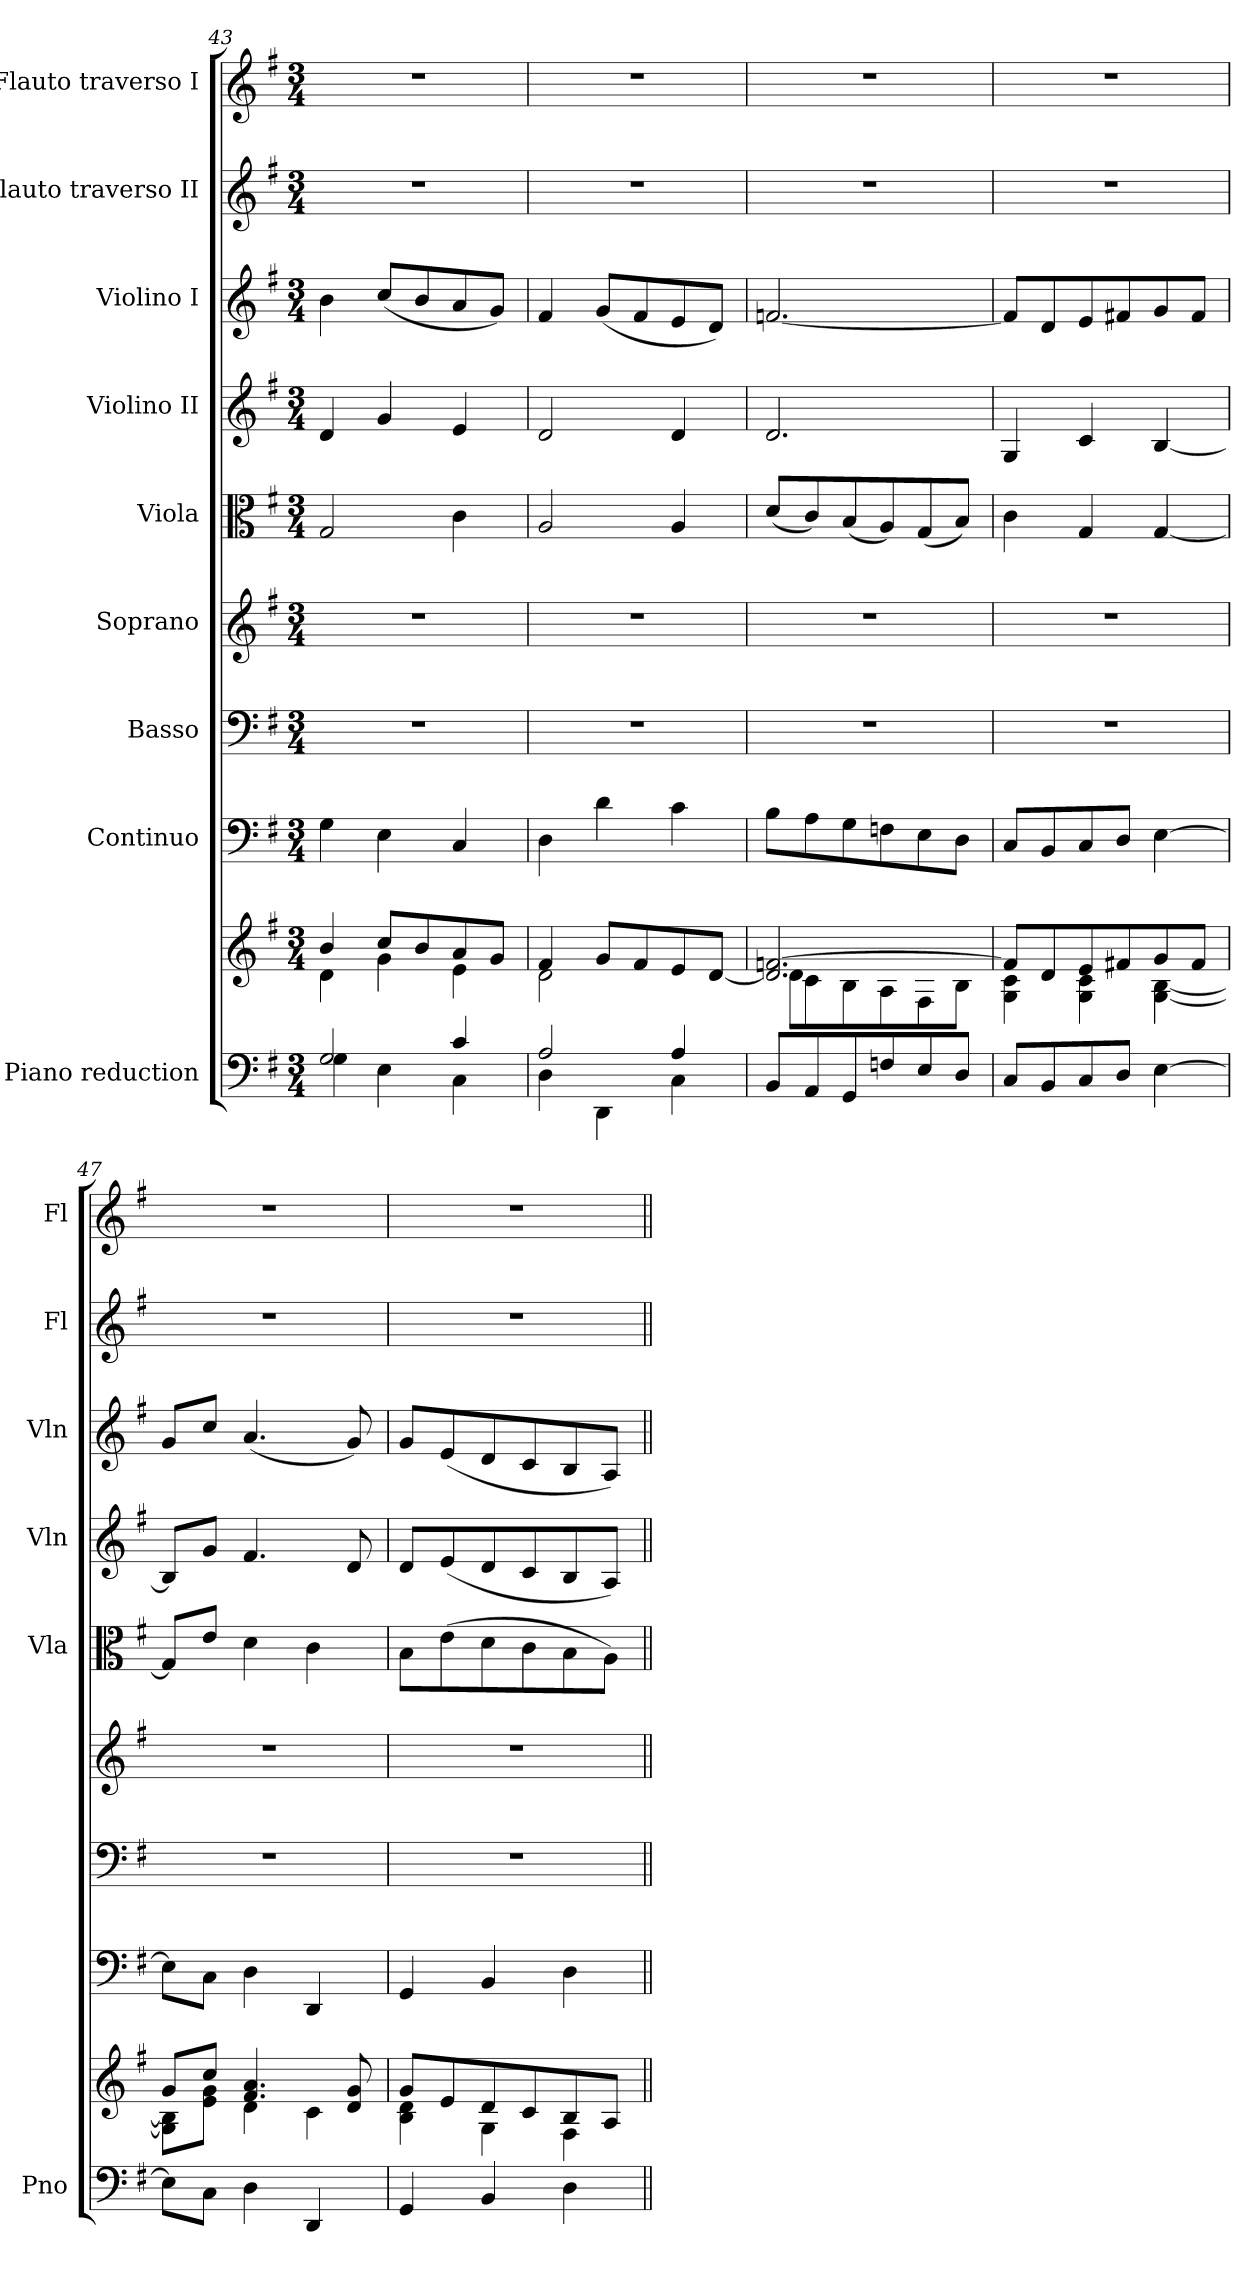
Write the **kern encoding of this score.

**kern	**kern	**kern	**kern	**kern	**kern	**kern	**kern	**kern	**kern
*part9	*part9	*part8	*part7	*part6	*part5	*part4	*part3	*part2	*part1
*staff10	*staff9	*staff8	*staff7	*staff6	*staff5	*staff4	*staff3	*staff2	*staff1
*I"Piano reduction	*	*I"Continuo	*I"Basso	*I"Soprano	*I"Viola	*I"Violino II	*I"Violino I	*I"Flauto traverso II	*I"Flauto traverso I
*I'Pno	*	*	*	*	*I'Vla	*I'Vln	*I'Vln	*I'Fl	*I'Fl
*clefF4	*clefG2	*clefF4	*clefF4	*clefG2	*clefC3	*clefG2	*clefG2	*clefG2	*clefG2
*k[f#]	*k[f#]	*k[f#]	*k[f#]	*k[f#]	*k[f#]	*k[f#]	*k[f#]	*k[f#]	*k[f#]
*M3/4	*M3/4	*M3/4	*M3/4	*M3/4	*M3/4	*M3/4	*M3/4	*M3/4	*M3/4
=43	=43	=43	=43	=43	=43	=43	=43	=43	=43
*^	*^	*	*	*	*	*	*	*	*
2G/	4G\	4b/	4d\	4G\	2.r	2.r	2G/	4d/	4b\	2.r	2.r
.	4E\	8cc/L	4g\	4E\	.	.	.	4g/	(<8cc/L	.	.
.	.	8b/	.	.	.	.	.	.	8b/	.	.
4c/	4C\	8a/	4e\	4C/	.	.	4c\	4e/	8a/	.	.
.	.	8g/J	.	.	.	.	.	.	8g/J)	.	.
=44	=44	=44	=44	=44	=44	=44	=44	=44	=44	=44	=44
2A/	4D\	4f#/	2d\	4D\	2.r	2.r	2A/	2d/	4f#/	2.r	2.r
.	4DD\	8g/L	.	4d\	.	.	.	.	(<8g/L	.	.
.	.	8f#/	.	.	.	.	.	.	8f#/	.	.
4A/	4C\	8e/	4ryy	4c\	.	.	4A/	4d/	8e/	.	.
.	.	[8d/J	.	.	.	.	.	.	8d/J)	.	.
*v	*v	*	*	*	*	*	*	*	*	*	*
=45	=45	=45	=45	=45	=45	=45	=45	=45	=45	=45
8BB/L	2.d/] [2.fn/	8d\L	8B\L	2.r	2.r	(<8d/L	2.d/	[2.fn/	2.r	2.r
8AA/	.	8c\	8A\	.	.	8c/)	.	.	.	.
8GG/	.	8B\	8G\	.	.	(<8B/	.	.	.	.
8Fn/	.	8A\	8Fn\	.	.	8A/)	.	.	.	.
8E/	.	8F#\	8E\	.	.	(<8G/	.	.	.	.
8D/J	.	8B\J	8D\J	.	.	8B/J)	.	.	.	.
=46	=46	=46	=46	=46	=46	=46	=46	=46	=46	=46
8C/L	8f/L]	4G\ 4c\	8C/L	2.r	2.r	4c\	4G/	8f/L]	2.r	2.r
8BB/	8d/	.	8BB/	.	.	.	.	8d/	.	.
8C/	8e/	4G\ 4c\	8C/	.	.	4G/	4c/	8e/	.	.
8D/J	8f#X/	.	8D/J	.	.	.	.	8f#X/	.	.
[4E\	8g/	[4G\ [4B\	[4E\	.	.	[4G/	[4B/	8g/	.	.
.	8f#/J	.	.	.	.	.	.	8f#/J	.	.
=47	=47	=47	=47	=47	=47	=47	=47	=47	=47	=47
8E\L]	8g/L	8G\] 8B\]L	8E\L]	2.r	2.r	8G/L]	8B/L]	8g/L	2.r	2.r
8C\J	8cc/J	8e\ 8g\J	8C\J	.	.	8e/J	8g/J	8cc/J	.	.
4D\	4.f#/ 4.a/	4d\	4D\	.	.	4d\	4.f#/	(<4.a/	.	.
4DD/	.	4c\	4DD/	.	.	4c\	.	.	.	.
.	8d/ 8g/	.	.	.	.	.	8d/	8g/)	.	.
=48	=48	=48	=48	=48	=48	=48	=48	=48	=48	=48
4GG/	8g/L	4B\ 4d\	4GG/	2.r	2.r	8B\L	8d/L	8g/L	2.r	2.r
.	8e/	.	.	.	.	(>8e\	(<8e/	(<8e/	.	.
4BB/	8d/	4G\	4BB/	.	.	8d\	8d/	8d/	.	.
.	8c/	.	.	.	.	8c\	8c/	8c/	.	.
4D\	8B/	4F#\	4D\	.	.	8B\	8B/	8B/	.	.
.	8A/J	.	.	.	.	8A\J)	8A/J)	8A/J)	.	.
*	*v	*v	*	*	*	*	*	*	*	*
=||	=||	=||	=||	=||	=||	=||	=||	=||	=||
*-	*-	*-	*-	*-	*-	*-	*-	*-	*-
